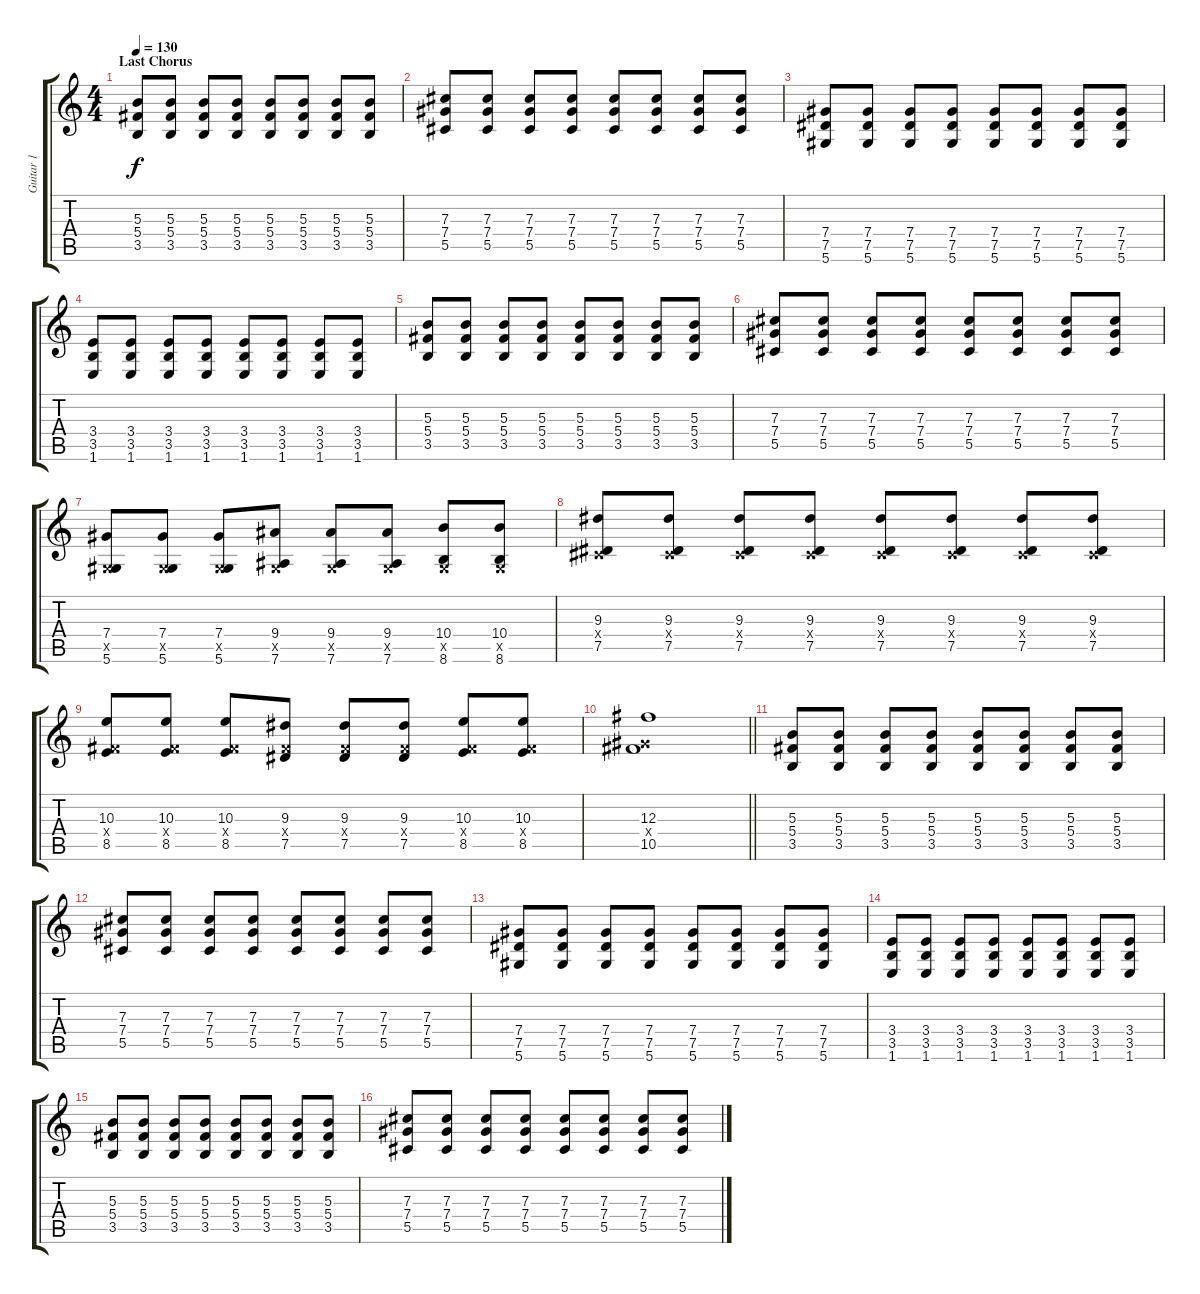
\track ("Guitar 1" "Guitar 1") {instrument electricguitarclean}
\staff {score tabs}
\tuning (Eb4 Bb3 Gb3 Db3 Ab2 Eb2) {hide}
\ts (4 4)
\section ("" "Last Chorus")
\tempo 130
\clef g2
\ks c
(5.3 5.4 3.5).8{dy f} (5.3 5.4 3.5).8 (5.3 5.4 3.5).8 (5.3 5.4 3.5).8 (5.3 5.4 3.5).8 (5.3 5.4 3.5).8 (5.3 5.4 3.5).8 (5.3 5.4 3.5).8 |
(7.3 7.4 5.5).8 (7.3 7.4 5.5).8 (7.3 7.4 5.5).8 (7.3 7.4 5.5).8 (7.3 7.4 5.5).8 (7.3 7.4 5.5).8 (7.3 7.4 5.5).8 (7.3 7.4 5.5).8 |
(7.4 7.5 5.6).8 (7.4 7.5 5.6).8 (7.4 7.5 5.6).8 (7.4 7.5 5.6).8 (7.4 7.5 5.6).8 (7.4 7.5 5.6).8 (7.4 7.5 5.6).8 (7.4 7.5 5.6).8 |
(3.4 3.5 1.6).8 (3.4 3.5 1.6).8 (3.4 3.5 1.6).8 (3.4 3.5 1.6).8 (3.4 3.5 1.6).8 (3.4 3.5 1.6).8 (3.4 3.5 1.6).8 (3.4 3.5 1.6).8 |
(5.3 5.4 3.5).8 (5.3 5.4 3.5).8 (5.3 5.4 3.5).8 (5.3 5.4 3.5).8 (5.3 5.4 3.5).8 (5.3 5.4 3.5).8 (5.3 5.4 3.5).8 (5.3 5.4 3.5).8 |
(7.3 7.4 5.5).8 (7.3 7.4 5.5).8 (7.3 7.4 5.5).8 (7.3 7.4 5.5).8 (7.3 7.4 5.5).8 (7.3 7.4 5.5).8 (7.3 7.4 5.5).8 (7.3 7.4 5.5).8 |
(7.4 0.5{x} 5.6).8 (7.4 0.5{x} 5.6).8 (7.4 0.5{x} 5.6).8 (9.4 0.5{x} 7.6).8 (9.4 0.5{x} 7.6).8 (9.4 0.5{x} 7.6).8 (10.4 0.5{x} 8.6).8 (10.4 0.5{x} 8.6).8 |
(9.3 0.4{x} 7.5).8 (9.3 0.4{x} 7.5).8 (9.3 0.4{x} 7.5).8 (9.3 0.4{x} 7.5).8 (9.3 0.4{x} 7.5).8 (9.3 0.4{x} 7.5).8 (9.3 0.4{x} 7.5).8 (9.3 0.4{x} 7.5).8 |
(10.3 5.4{x} 8.5).8 (10.3 5.4{x} 8.5).8 (10.3 5.4{x} 8.5).8 (9.3 5.4{x} 7.5).8 (9.3 5.4{x} 7.5).8 (9.3 5.4{x} 7.5).8 (10.3 5.4{x} 8.5).8 (10.3 5.4{x} 8.5).8 |
\barLineRight lightlight
(12.3 7.4{x} 10.5).1 |
(5.3 5.4 3.5).8{volume 16} (5.3 5.4 3.5).8 (5.3 5.4 3.5).8 (5.3 5.4 3.5).8 (5.3 5.4 3.5).8 (5.3 5.4 3.5).8 (5.3 5.4 3.5).8 (5.3 5.4 3.5).8 |
(7.3 7.4 5.5).8 (7.3 7.4 5.5).8 (7.3 7.4 5.5).8 (7.3 7.4 5.5).8 (7.3 7.4 5.5).8 (7.3 7.4 5.5).8 (7.3 7.4 5.5).8 (7.3 7.4 5.5).8 |
(7.4 7.5 5.6).8 (7.4 7.5 5.6).8 (7.4 7.5 5.6).8 (7.4 7.5 5.6).8 (7.4 7.5 5.6).8 (7.4 7.5 5.6).8 (7.4 7.5 5.6).8 (7.4 7.5 5.6).8 |
(3.4 3.5 1.6).8 (3.4 3.5 1.6).8 (3.4 3.5 1.6).8 (3.4 3.5 1.6).8 (3.4 3.5 1.6).8 (3.4 3.5 1.6).8 (3.4 3.5 1.6).8 (3.4 3.5 1.6).8 |
(5.3 5.4 3.5).8 (5.3 5.4 3.5).8 (5.3 5.4 3.5).8 (5.3 5.4 3.5).8 (5.3 5.4 3.5).8 (5.3 5.4 3.5).8 (5.3 5.4 3.5).8 (5.3 5.4 3.5).8 |
(7.3 7.4 5.5).8 (7.3 7.4 5.5).8 (7.3 7.4 5.5).8 (7.3 7.4 5.5).8 (7.3 7.4 5.5).8 (7.3 7.4 5.5).8 (7.3 7.4 5.5).8 (7.3 7.4 5.5).8
